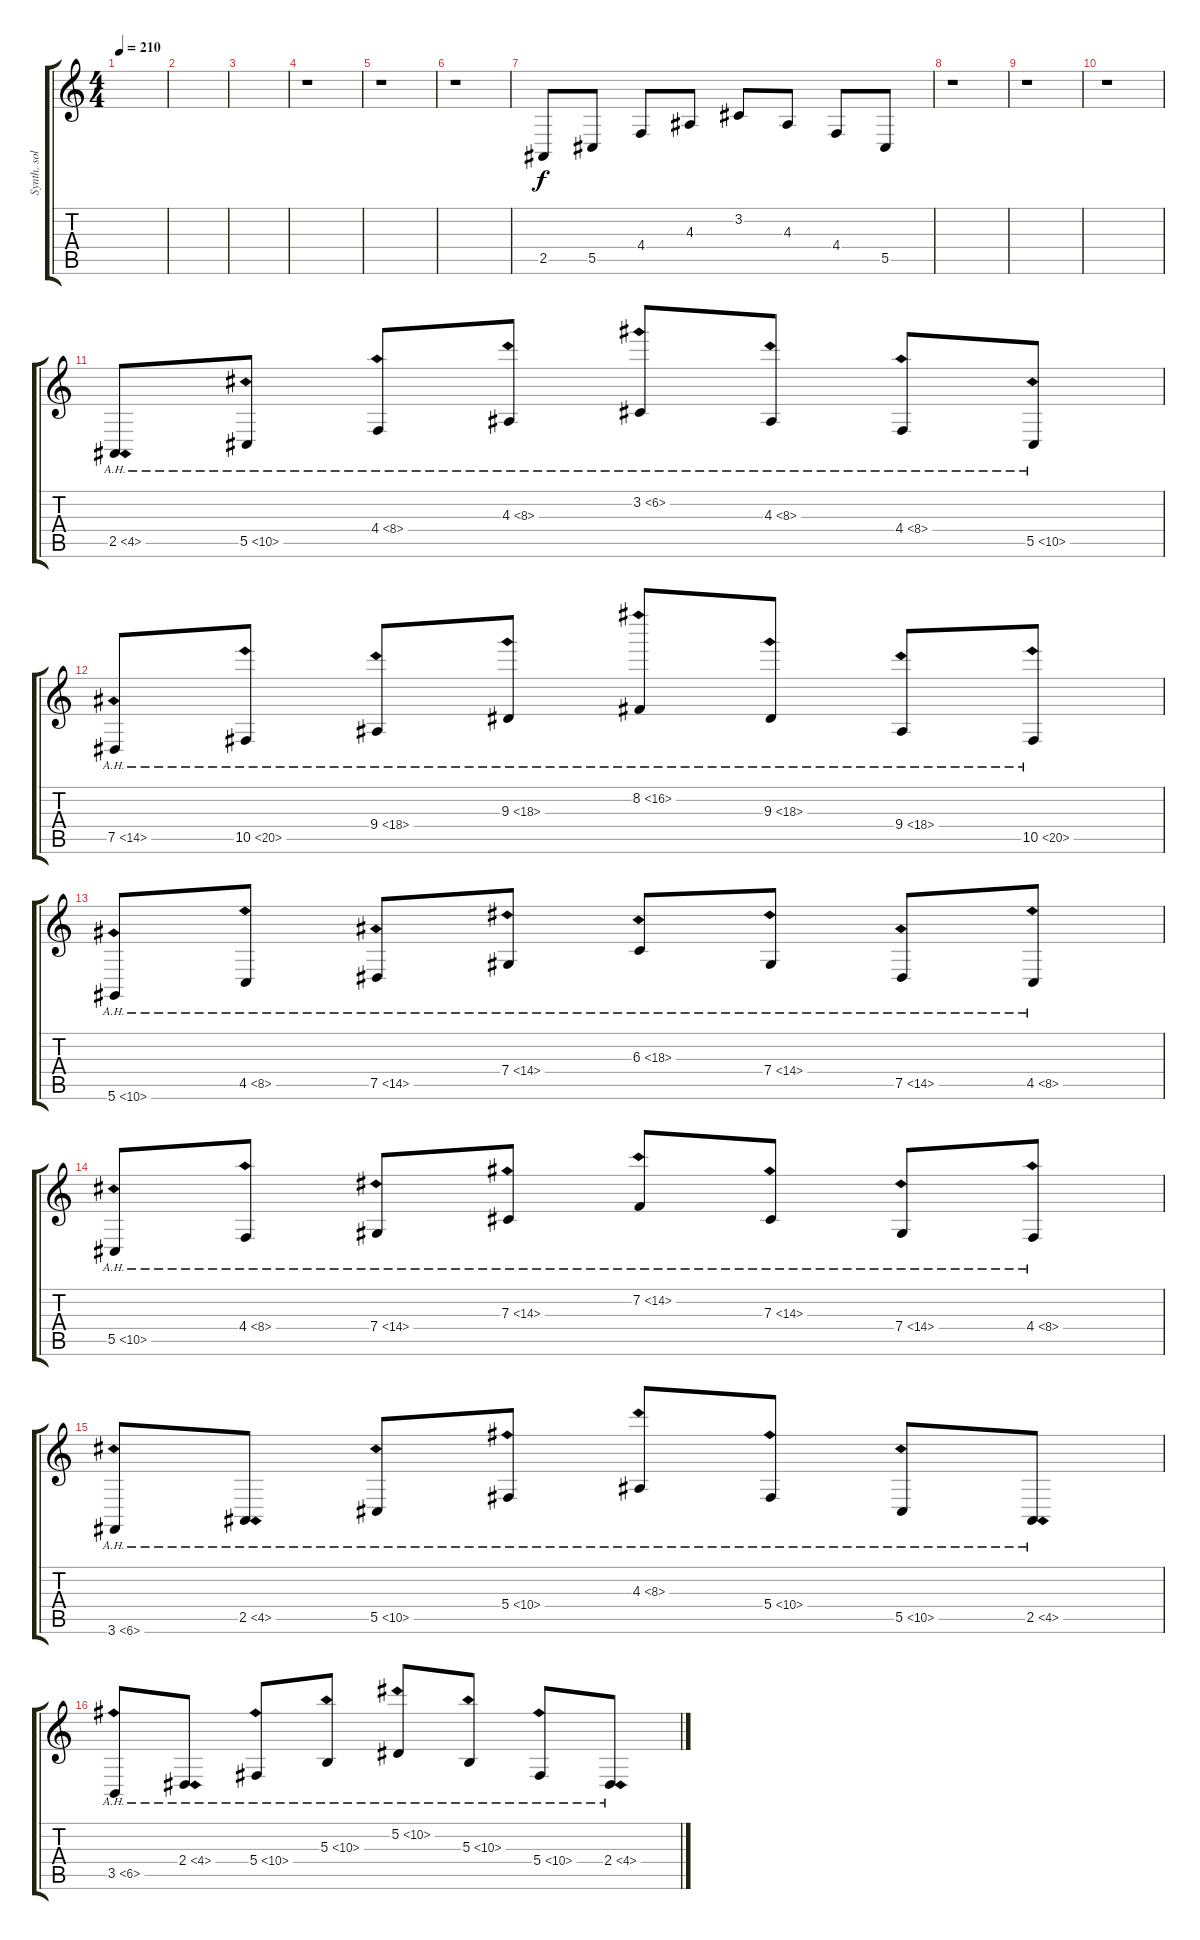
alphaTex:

\track ("Synth. solo" "Synth. sol") {instrument lead1square}
\staff {score tabs}
\tuning (Eb4 Bb3 Gb3 Db3 Ab2 Eb2) {hide}
\ts (4 4)
\tempo 210
\clef g2
\ks c
|
|
|
r.1 |
r.1 |
r.1 |
2.5.8 5.5.8 4.4.8 4.3.8 3.2.8 4.3.8 4.4.8 5.5.8 |
r.1 |
r.1 |
r.1 |
2.5{ah 2}.8 5.5{ah 5}.8 4.4{ah 4}.8 4.3{ah 4}.8 3.2{ah 3}.8 4.3{ah 4}.8 4.4{ah 4}.8 5.5{ah 5}.8 |
7.5{ah 7}.8 10.5{ah 10}.8 9.4{ah 9}.8 9.3{ah 9}.8 8.2{ah 8}.8 9.3{ah 9}.8 9.4{ah 9}.8 10.5{ah 10}.8 |
5.6{ah 5}.8 4.5{ah 4}.8 7.5{ah 7}.8 7.4{ah 7}.8 6.3{ah 12}.8 7.4{ah 7}.8 7.5{ah 7}.8 4.5{ah 4}.8 |
5.5{ah 5}.8 4.4{ah 4}.8 7.4{ah 7}.8 7.3{ah 7}.8 7.2{ah 7}.8 7.3{ah 7}.8 7.4{ah 7}.8 4.4{ah 4}.8 |
3.6{ah 3}.8 2.5{ah 2}.8 5.5{ah 5}.8 5.4{ah 5}.8 4.3{ah 4}.8 5.4{ah 5}.8 5.5{ah 5}.8 2.5{ah 2}.8 |
3.5{ah 3}.8 2.4{ah 2}.8 5.4{ah 5}.8 5.3{ah 5}.8 5.2{ah 5}.8 5.3{ah 5}.8 5.4{ah 5}.8 2.4{ah 2}.8
